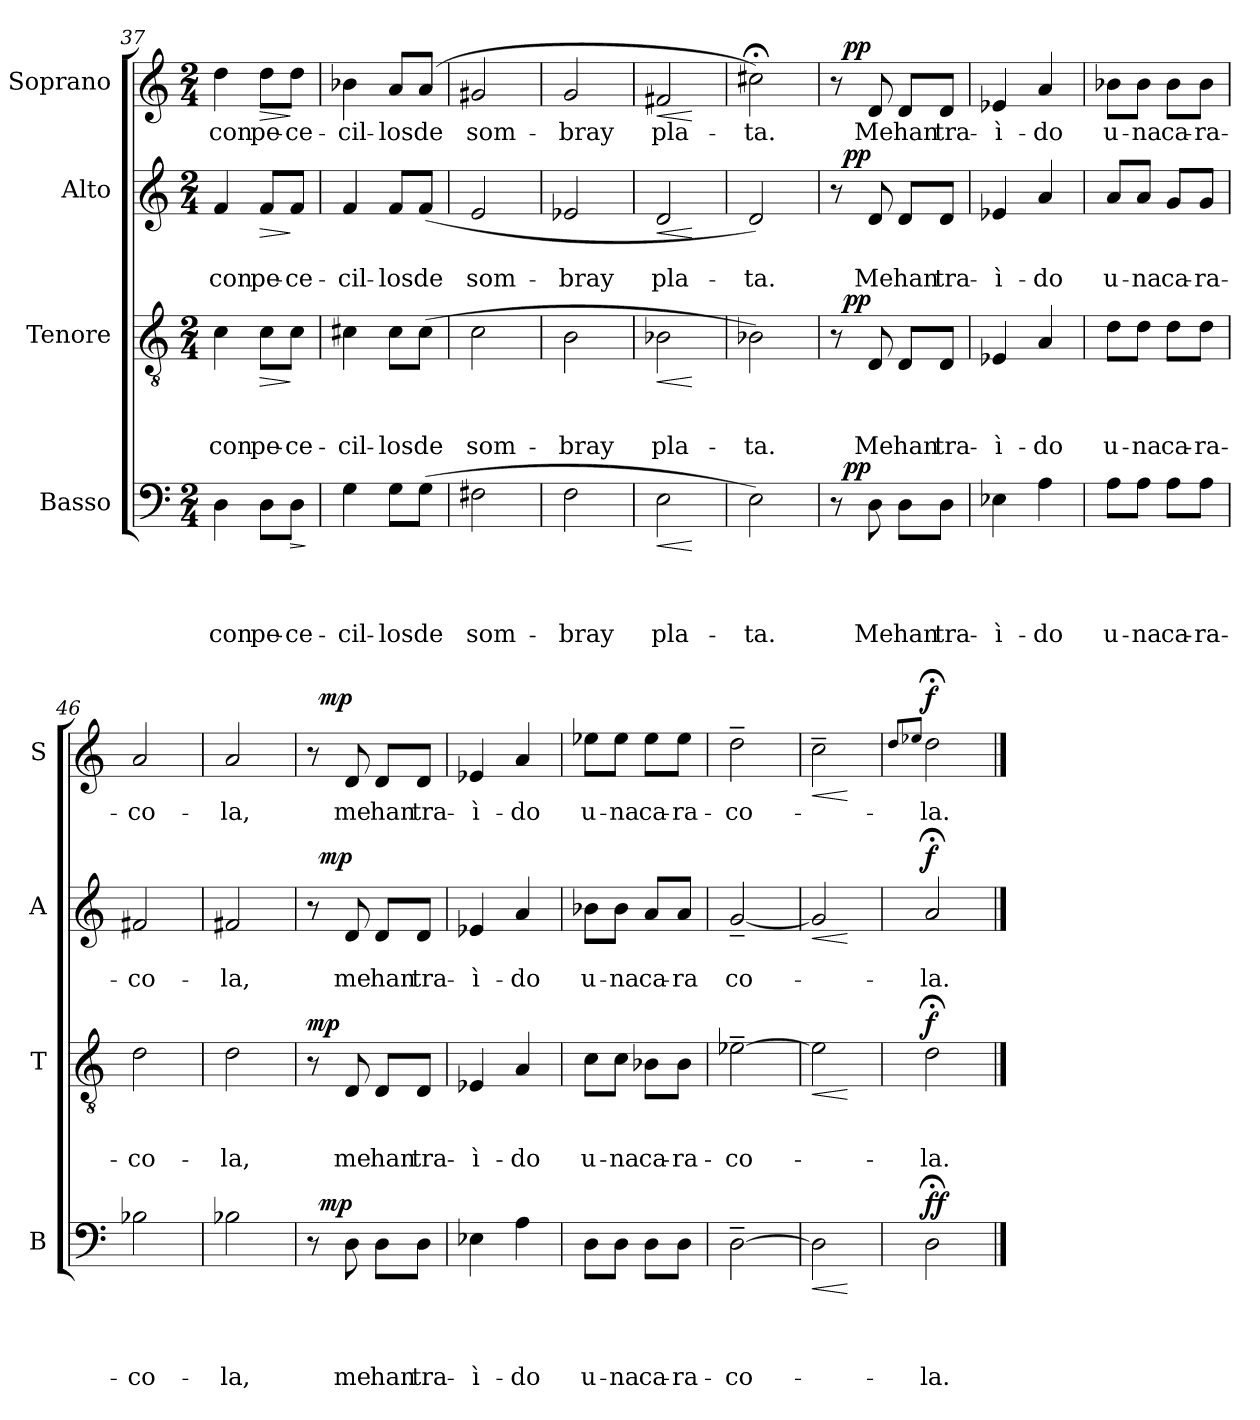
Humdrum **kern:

**kern	**text	**text	**text	**text	**dynam	**kern	**text	**text	**text	**dynam	**kern	**text	**text	**dynam	**kern	**text	**dynam
*part4	*part4	*part4	*part4	*part4	*part4	*part3	*part3	*part3	*part3	*part3	*part2	*part2	*part2	*part2	*part1	*part1	*part1
*staff4	*staff4	*staff4	*staff4	*staff4	*staff4	*staff3	*staff3	*staff3	*staff3	*staff3	*staff2	*staff2	*staff2	*staff2	*staff1	*staff1	*staff1
*I"Basso	*	*	*	*	*	*I"Tenore	*	*	*	*	*I"Alto	*	*	*	*I"Soprano	*	*
*I'B	*	*	*	*	*	*I'T	*	*	*	*	*I'A	*	*	*	*I'S	*	*
*clefF4	*	*	*	*	*	*clefGv2	*	*	*	*	*clefG2	*	*	*	*clefG2	*	*
*k[]	*	*	*	*	*	*k[]	*	*	*	*	*k[]	*	*	*	*k[]	*	*
*C:	*	*	*	*	*	*C:	*	*	*	*	*C:	*	*	*	*C:	*	*
*M2/4	*	*	*	*	*	*M2/4	*	*	*	*	*M2/4	*	*	*	*M2/4	*	*
=37	=37	=37	=37	=37	=37	=37	=37	=37	=37	=37	=37	=37	=37	=37	=37	=37	=37
!	!	!	!	!LO:LY:b	!	!	!	!	!LO:LY:b	!	!	!	!LO:LY:b	!	!	!LO:LY:b	!
4D\	.	.	.	con	.	4c\	.	.	con	.	4f/	.	con	.	4dd\	con	.
!	!	!	!	!LO:LY:b	!	!	!	!	!LO:LY:b	!LO:HP:b	!	!	!LO:LY:b	!LO:HP:b	!	!LO:LY:b	!LO:HP:b
8D\L	.	.	.	pe-	.	8c\L	.	.	pe-	>	8f/L	.	pe-	>	8dd\L	pe-	>
!	!	!	!	!LO:LY:b:rj	!LO:HP:b	!	!	!	!LO:LY:b:rj	!	!	!	!LO:LY:b:rj	!	!	!LO:LY:b:rj	!
8D\J	.	.	.	-ce-	>	8c\J	.	.	-ce-	]	8f/J	.	-ce-	]	8dd\J	-ce-	]
.	.	.	.	.	]	.	.	.	.	.	.	.	.	.	.	.	.
=38	=38	=38	=38	=38	=38	=38	=38	=38	=38	=38	=38	=38	=38	=38	=38	=38	=38
!	!	!	!	!LO:LY:b	!	!	!	!	!LO:LY:b	!	!	!	!LO:LY:b	!	!	!LO:LY:b	!
4G\	.	.	.	-cil-	.	4c#X\	.	.	-cil-	.	4f/	.	-cil-	.	4b-X\	-cil-	.
!	!	!	!	!LO:LY:b	!	!	!	!	!LO:LY:b	!	!	!	!LO:LY:b	!	!	!LO:LY:b	!
8G\L	.	.	.	-los	.	8c#\L	.	.	-los	.	8f/L	.	-los	.	8a/L	-los	.
!	!	!	!	!LO:LY:b	!	!	!	!	!LO:LY:b	!	!	!	!LO:LY:b	!	!	!LO:LY:b	!
(>8G\J	.	.	.	de	.	(>8c#\J	.	.	de	.	(<8f/J	.	de	.	(8a/J	de	.
=39	=39	=39	=39	=39	=39	=39	=39	=39	=39	=39	=39	=39	=39	=39	=39	=39	=39
!	!	!	!	!LO:LY:b	!	!	!	!	!LO:LY:b	!	!	!	!LO:LY:b	!	!	!LO:LY:b	!
2F#X\	.	.	.	som-	.	2c\	.	.	som-	.	2e/	.	som-	.	2g#X/	som-	.
=40	=40	=40	=40	=40	=40	=40	=40	=40	=40	=40	=40	=40	=40	=40	=40	=40	=40
!	!	!	!	!LO:LY:b	!	!	!	!	!LO:LY:b	!	!	!	!LO:LY:b	!	!	!LO:LY:b	!
2F\	.	.	.	-bray	.	2B\	.	.	-bray	.	2e-X/	.	-bray	.	2g/	-bray	.
=41	=41	=41	=41	=41	=41	=41	=41	=41	=41	=41	=41	=41	=41	=41	=41	=41	=41
!	!	!	!	!LO:LY:b	!LO:HP:b	!	!	!	!LO:LY:b	!LO:HP:b	!	!	!LO:LY:b	!LO:HP:b	!	!LO:LY:b	!LO:HP:b
2E\	.	.	.	pla-	<	2B-X\	.	.	pla-	<	2d/	.	pla-	<	2f#X/	pla-	<
.	.	.	.	.	[	.	.	.	.	[	.	.	.	[	.	.	[
=42	=42	=42	=42	=42	=42	=42	=42	=42	=42	=42	=42	=42	=42	=42	=42	=42	=42
!	!	!	!	!LO:LY:b	!	!	!	!	!LO:LY:b	!	!	!	!LO:LY:b	!	!	!LO:LY:b	!
2E\)	.	.	.	-ta.	.	2B-X\)	.	.	-ta.	.	2d/)	.	-ta.	.	2cc#X;<\)	-ta.	.
!!LO:LB:g=z
=43	=43	=43	=43	=43	=43	=43	=43	=43	=43	=43	=43	=43	=43	=43	=43	=43	=43
*^	*	*	*	*	*	*^	*	*	*	*	*^	*	*	*	*^	*	*
8r	32ryy	.	.	.	.	.	8r	32ryy	.	.	.	.	8r	32ryy	.	.	.	8r	32ryy	.	.
!	!	!	!	!	!	!LO:DY:a	!	!	!	!	!	!LO:DY:a	!	!	!	!	!LO:DY:a	!	!	!	!LO:DY:a
.	4...ryy	.	.	.	.	pp	.	4...ryy	.	.	.	pp	.	4...ryy	.	.	pp	.	4...ryy	.	pp
!	!	!	!	!	!LO:LY:b	!	!	!	!	!	!LO:LY:b	!	!	!	!	!LO:LY:b	!	!	!	!LO:LY:b	!
8D\	.	.	.	.	Me	.	8D/	.	.	.	Me	.	8d/	.	.	Me	.	8d/	.	Me	.
!	!	!	!	!	!LO:LY:b	!	!	!	!	!	!LO:LY:b	!	!	!	!	!LO:LY:b	!	!	!	!LO:LY:b	!
8D\L	.	.	.	.	han	.	8D/L	.	.	.	han	.	8d/L	.	.	han	.	8d/L	.	han	.
!	!	!	!	!	!LO:LY:b	!	!	!	!	!	!LO:LY:b	!	!	!	!	!LO:LY:b	!	!	!	!LO:LY:b	!
8D\J	.	.	.	.	tra-	.	8D/J	.	.	.	tra-	.	8d/J	.	.	tra-	.	8d/J	.	tra-	.
=44	=44	=44	=44	=44	=44	=44	=44	=44	=44	=44	=44	=44	=44	=44	=44	=44	=44	=44	=44	=44	=44
!	!	!	!	!	!LO:LY:b	!	!	!	!	!	!LO:LY:b	!	!	!	!	!LO:LY:b	!	!	!	!LO:LY:b	!
*v	*v	*	*	*	*	*	*	*	*	*	*	*	*v	*v	*	*	*	*v	*v	*	*
*	*	*	*	*	*	*v	*v	*	*	*	*	*	*	*	*	*	*	*
4E-X\	.	.	.	-ì-	.	4E-X/	.	.	-ì-	.	4e-X/	.	-ì-	.	4e-X/	-ì-	.
!	!	!	!	!LO:LY:b	!	!	!	!	!LO:LY:b	!	!	!	!LO:LY:b	!	!	!LO:LY:b	!
4A\	.	.	.	-do	.	4A/	.	.	-do	.	4a/	.	-do	.	4a/	-do	.
=45	=45	=45	=45	=45	=45	=45	=45	=45	=45	=45	=45	=45	=45	=45	=45	=45	=45
!	!	!	!	!LO:LY:b	!	!	!	!	!LO:LY:b	!	!	!	!LO:LY:b	!	!	!LO:LY:b	!
8A\L	.	.	.	u-	.	8d\L	.	.	u-	.	8a/L	.	u-	.	8b-X\L	u-	.
!	!	!	!	!LO:LY:b:rj	!	!	!	!	!LO:LY:b:rj	!	!	!	!LO:LY:b:rj	!	!	!LO:LY:b:rj	!
8A\J	.	.	.	-na	.	8d\J	.	.	-na	.	8a/J	.	-na	.	8b-\J	-na	.
!	!	!	!	!LO:LY:b	!	!	!	!	!LO:LY:b	!	!	!	!LO:LY:b	!	!	!LO:LY:b	!
8A\L	.	.	.	ca-	.	8d\L	.	.	ca-	.	8g/L	.	ca-	.	8b-\L	ca-	.
!	!	!	!	!LO:LY:b:rj	!	!	!	!	!LO:LY:b:rj	!	!	!	!LO:LY:b:rj	!	!	!LO:LY:b:rj	!
8A\J	.	.	.	-ra-	.	8d\J	.	.	-ra-	.	8g/J	.	-ra-	.	8b-\J	-ra-	.
=46	=46	=46	=46	=46	=46	=46	=46	=46	=46	=46	=46	=46	=46	=46	=46	=46	=46
!	!	!	!	!LO:LY:b	!	!	!	!	!LO:LY:b	!	!	!	!LO:LY:b	!	!	!LO:LY:b	!
2B-X\	.	.	.	-co-	.	2d\	.	.	-co-	.	2f#X/	.	-co-	.	2a/	-co-	.
=47	=47	=47	=47	=47	=47	=47	=47	=47	=47	=47	=47	=47	=47	=47	=47	=47	=47
!	!	!	!	!LO:LY:b	!	!	!	!	!LO:LY:b	!	!	!	!LO:LY:b	!	!	!LO:LY:b	!
2B-X\	.	.	.	-la,	.	2d\	.	.	-la,	.	2f#X/	.	-la,	.	2a/	-la,	.
=48	=48	=48	=48	=48	=48	=48	=48	=48	=48	=48	=48	=48	=48	=48	=48	=48	=48
!	!	!	!	!	!	!	!	!	!	!LO:DY:a	!	!	!	!	!	!	!
*^	*	*	*	*	*	*	*	*	*	*	*^	*	*	*	*^	*	*
8r	32ryy	.	.	.	.	.	8r	.	.	.	mp	8r	32ryy	.	.	.	8r	32ryy	.	.
!	!	!	!	!	!	!LO:DY:a	!	!	!	!	!	!	!	!	!	!LO:DY:a	!	!	!	!LO:DY:a
.	4...ryy	.	.	.	.	mp	.	.	.	.	.	.	4...ryy	.	.	mp	.	4...ryy	.	mp
!	!	!	!	!	!LO:LY:b	!	!	!	!	!LO:LY:b	!	!	!	!	!LO:LY:b	!	!	!	!LO:LY:b	!
8D\	.	.	.	.	me	.	8D/	.	.	me	.	8d/	.	.	me	.	8d/	.	me	.
!	!	!	!	!	!LO:LY:b	!	!	!	!	!LO:LY:b	!	!	!	!	!LO:LY:b	!	!	!	!LO:LY:b	!
8D\L	.	.	.	.	han	.	8D/L	.	.	han	.	8d/L	.	.	han	.	8d/L	.	han	.
!	!	!	!	!	!LO:LY:b	!	!	!	!	!LO:LY:b	!	!	!	!	!LO:LY:b	!	!	!	!LO:LY:b	!
8D\J	.	.	.	.	tra-	.	8D/J	.	.	tra-	.	8d/J	.	.	tra-	.	8d/J	.	tra-	.
=49	=49	=49	=49	=49	=49	=49	=49	=49	=49	=49	=49	=49	=49	=49	=49	=49	=49	=49	=49	=49
!	!	!	!	!	!LO:LY:b	!	!	!	!	!LO:LY:b	!	!	!	!	!LO:LY:b	!	!	!	!LO:LY:b	!
*	*	*	*	*	*	*	*	*	*	*	*	*v	*v	*	*	*	*	*	*	*
*v	*v	*	*	*	*	*	*	*	*	*	*	*	*	*	*	*v	*v	*	*
4E-X\	.	.	.	-ì-	.	4E-X/	.	.	-ì-	.	4e-X/	.	-ì-	.	4e-X/	-ì-	.
!	!	!	!	!LO:LY:b	!	!	!	!	!LO:LY:b	!	!	!	!LO:LY:b	!	!	!LO:LY:b	!
4A\	.	.	.	-do	.	4A/	.	.	-do	.	4a/	.	-do	.	4a/	-do	.
=50	=50	=50	=50	=50	=50	=50	=50	=50	=50	=50	=50	=50	=50	=50	=50	=50	=50
!	!	!	!	!LO:LY:b	!	!	!	!	!LO:LY:b	!	!	!	!LO:LY:b	!	!	!LO:LY:b	!
8D\L	.	.	.	u-	.	8c\L	.	.	u-	.	8b-X\L	.	u-	.	8ee-X\L	u-	.
!	!	!	!	!LO:LY:b:rj	!	!	!	!	!LO:LY:b:rj	!	!	!	!LO:LY:b:rj	!	!	!LO:LY:b:rj	!
8D\J	.	.	.	-na	.	8c\J	.	.	-na	.	8b-\J	.	-na	.	8ee-\J	-na	.
!	!	!	!	!LO:LY:b	!	!	!	!	!LO:LY:b	!	!	!	!LO:LY:b	!	!	!LO:LY:b	!
8D\L	.	.	.	ca-	.	8B-X\L	.	.	ca-	.	8a/L	.	ca-	.	8ee-\L	ca-	.
!	!	!	!	!LO:LY:b:rj	!	!	!	!	!LO:LY:b:rj	!	!	!	!LO:LY:b:rj	!	!	!LO:LY:b:rj	!
8D\J	.	.	.	-ra-	.	8B-\J	.	.	-ra-	.	8a/J	.	-ra	.	8ee-\J	-ra-	.
=51	=51	=51	=51	=51	=51	=51	=51	=51	=51	=51	=51	=51	=51	=51	=51	=51	=51
!	!	!	!	!LO:LY:b	!	!	!	!	!LO:LY:b	!	!	!	!LO:LY:b	!	!	!LO:LY:b	!
[>2D~>\	.	.	.	-co-	.	[>2e-X~>\	.	.	-co-	.	[<2g~</	.	co-	.	2dd~>\	-co-	.
=52	=52	=52	=52	=52	=52	=52	=52	=52	=52	=52	=52	=52	=52	=52	=52	=52	=52
!	!	!	!	!	!LO:HP:b	!	!	!	!	!LO:HP:b	!	!	!	!LO:HP:b	!	!	!LO:HP:b
2D\]	.	.	.	.	<	2e-\]	.	.	.	<	2g/]	.	.	<	2cc~>\	.	<
.	.	.	.	.	[	.	.	.	.	[	.	.	.	[	.	.	[
!!LO:LB:g=z
=53	=53	=53	=53	=53	=53	=53	=53	=53	=53	=53	=53	=53	=53	=53	=53	=53	=53
.	.	.	.	.	.	.	.	.	.	.	.	.	.	.	8qdd/L	.	.
.	.	.	.	.	.	.	.	.	.	.	.	.	.	.	8qee-X/J	.	.
!	!	!	!	!LO:LY:b	!LO:DY:a	!	!	!	!LO:LY:b	!	!	!	!LO:LY:b	!	!	!LO:LY:b	!
!	!	!	!	!	!LO:DY:n=1:b	!	!	!	!	!LO:DY:a	!	!	!	!LO:DY:a	!	!	!LO:DY:a
2D;<\	.	.	.	-la.	f f	2d;<\	.	.	-la.	f	2a;/	.	-la.	f	2dd;<\	-la.	f
==	==	==	==	==	==	==	==	==	==	==	==	==	==	==	==	==	==
*-	*-	*-	*-	*-	*-	*-	*-	*-	*-	*-	*-	*-	*-	*-	*-	*-	*-
